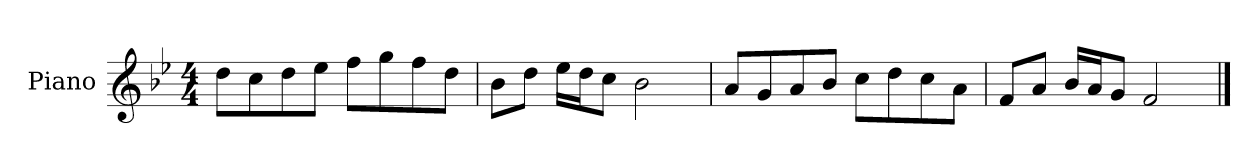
**kern
*part1
*staff1
*I"Piano
*I'P-no
*clefG2
*k[b-e-]
*M4/4
*MM90
=1
8dd\L
8cc\
8dd\
8ee-\J
8ff\L
8gg\
8ff\
8dd\J
=2
8b-\L
8dd\J
16ee-\LL
16dd\J
8cc\J
2b-\
=3
8a/L
8g/
8a/
8b-/J
8cc\L
8dd\
8cc\
8a\J
=4
8f/L
8a/J
16b-/LL
16a/J
8g/J
2f/
==
*-
